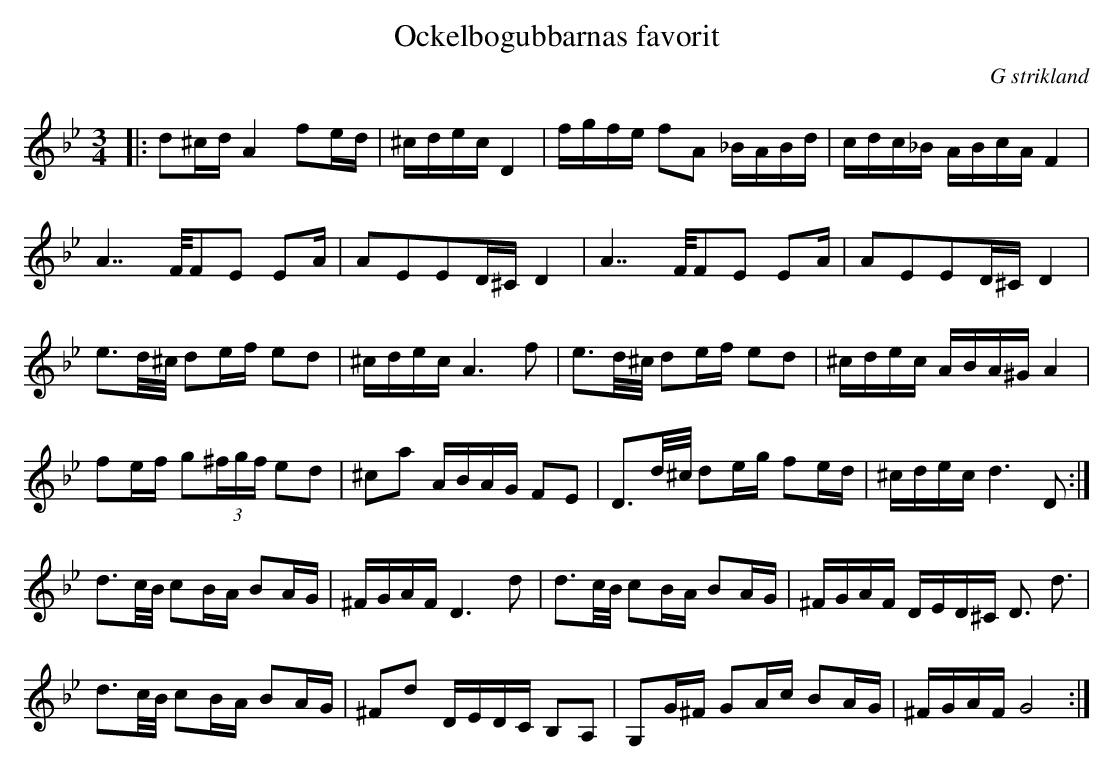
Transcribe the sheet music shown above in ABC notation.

X:1
T:Ockelbogubbarnas favorit
O:G strikland
M:3/4
L:1/16
K:Gm
|: d2^cdA4f2ed|^cdecD4|fgfe f2A2 _BABd|cdc_B ABcAF4|
A7F/F2E2 E2A|A2E2E2D^CD4|A7F/F2E2 E2A|A2E2E2D^CD4|
e3d/^c/ d2ef e2d2|^cdecA6f2|e3d/^c/ d2ef e2d2|^cdec ABA^GA4|
f2ef g2(3^fgf e2d2|^c2a2 ABAG F2E2|D3d/^c/ d2eg f2ed|^cdec d6D2:|
d3c/B/ c2BA B2AG|^FGAFD6d2|d3c/B/ c2BA B2AG|^FGAF DED^C D3 d3|
d3c/B/ c2BA B2AG|^F2d2 DEDC B,2A,2|G,2G^F G2Ac B2AG|^FGAFG8:|
